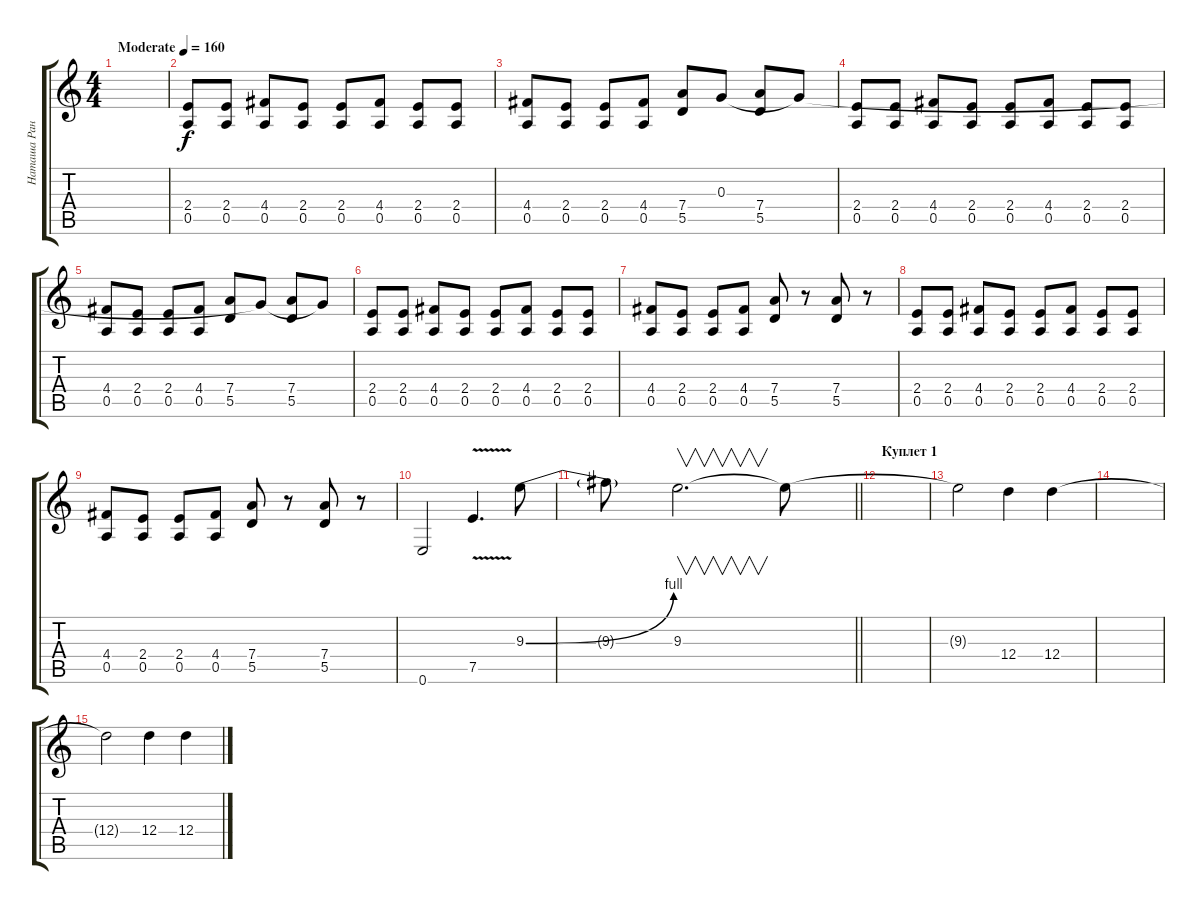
\track ("Наташа Ранетка" "Наташа Ран") {instrument distortionguitar}
\staff {score tabs}
\tuning (E4 B3 G3 D3 A2 E2) {hide}
\ts (4 4)
\tempo (160 "Moderate")
\clef g2
\ks c
|
(2.4 0.5).8 (2.4 0.5).8 (4.4 0.5).8 (2.4 0.5).8 (2.4 0.5).8 (4.4 0.5).8 (2.4 0.5).8 (2.4 0.5).8 |
(4.4 0.5).8 (2.4 0.5).8 (2.4 0.5).8 (4.4 0.5).8 (7.4 5.5).8 0.3.8 (7.4 5.5).8 0.3{t}.8 |
(2.4 0.5).8 (2.4 0.5).8 (4.4 0.5).8 (2.4 0.5).8 (2.4 0.5).8 (4.4 0.5).8 (2.4 0.5).8 (2.4 0.5).8 |
(4.4 0.5).8 (2.4 0.5).8 (2.4 0.5).8 (4.4 0.5).8 (7.4 5.5).8 0.3{t}.8 (7.4 5.5).8 0.3{t}.8 |
(2.4 0.5).8 (2.4 0.5).8 (4.4 0.5).8 (2.4 0.5).8 (2.4 0.5).8 (4.4 0.5).8 (2.4 0.5).8 (2.4 0.5).8 |
(4.4 0.5).8 (2.4 0.5).8 (2.4 0.5).8 (4.4 0.5).8 (7.4 5.5).8 r.8 (7.4 5.5).8 r.8 |
(2.4 0.5).8 (2.4 0.5).8 (4.4 0.5).8 (2.4 0.5).8 (2.4 0.5).8 (4.4 0.5).8 (2.4 0.5).8 (2.4 0.5).8 |
(4.4 0.5).8 (2.4 0.5).8 (2.4 0.5).8 (4.4 0.5).8 (7.4 5.5).8 r.8 (7.4 5.5).8 r.8 |
0.6.2{volume 16 instrument electricguitarclean} 7.5{v}.4{d} 9.3{be (bend 0 0 60 4)}.8 |
\barLineRight lightlight
9.3{t}.8 9.3.2{v d} 9.3{t}.8 |
\section ("" "Куплет 1")
|
9.3{t}.2 12.4.4 12.4.4 |
|
12.4{t}.2 12.4.4 12.4.4
